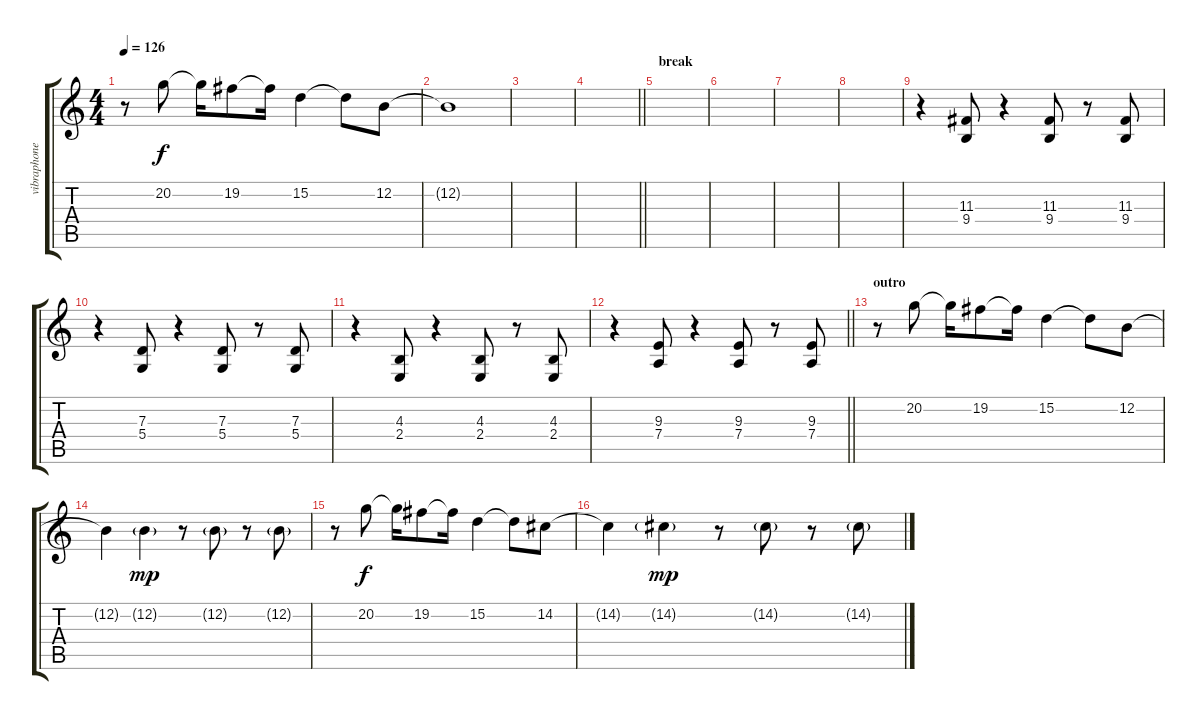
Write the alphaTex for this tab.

\track ("vibraphone" "vibraphone") {instrument vibraphone}
\staff {score tabs}
\tuning (E4 B3 G3 D3 A2 E2) {hide}
\ts (4 4)
\tempo 126
\clef g2
\ks c
r.8{dy f} 20.2.8 20.2{t}.16 19.2.8 19.2{t}.16 15.2.4 15.2{t}.8 12.2.8 |
12.2{t}.1 |
|
\barLineRight lightlight
|
\section ("" "break")
|
|
|
|
r.4 (11.3 9.4).8 r.4 (11.3 9.4).8 r.8 (11.3 9.4).8 |
r.4 (7.3 5.4).8 r.4 (7.3 5.4).8 r.8 (7.3 5.4).8 |
r.4 (4.3 2.4).8 r.4 (4.3 2.4).8 r.8 (4.3 2.4).8 |
\barLineRight lightlight
r.4 (9.3 7.4).8 r.4 (9.3 7.4).8 r.8 (9.3 7.4).8 |
\section ("" "outro")
r.8 20.2.8 20.2{t}.16 19.2.8 19.2{t}.16 15.2.4 15.2{t}.8 12.2.8 |
12.2{t}.4 12.2{g}.4{dy mp} r.8 12.2{g}.8 r.8 12.2{g}.8 |
r.8 20.2.8{dy f} 20.2{t}.16 19.2.8 19.2{t}.16 15.2.4 15.2{t}.8 14.2.8 |
14.2{t}.4 14.2{g}.4{dy mp} r.8 14.2{g}.8 r.8 14.2{g}.8
